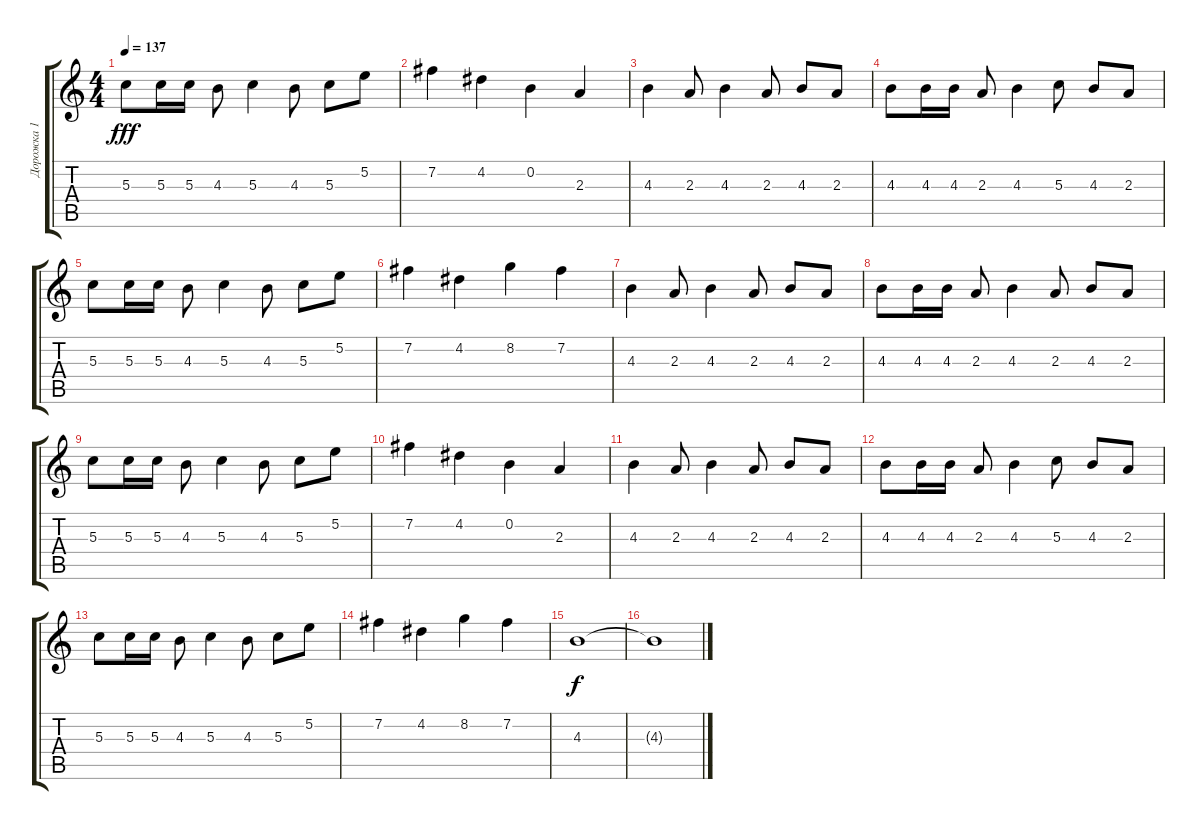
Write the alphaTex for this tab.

\track ("Дорожка 1" "Дорожка 1") {instrument distortionguitar}
\staff {score tabs}
\tuning (E4 B3 G3 D3 A2 E2) {hide}
\ts (4 4)
\tempo 137
\clef g2
\ks c
5.3.8{dy fff} 5.3.16 5.3.16 4.3.8 5.3.4 4.3.8 5.3.8 5.2.8 |
7.2.4 4.2.4 0.2.4 2.3.4 |
4.3.4 2.3.8 4.3.4 2.3.8 4.3.8 2.3.8 |
4.3.8 4.3.16 4.3.16 2.3.8 4.3.4 5.3.8 4.3.8 2.3.8 |
5.3.8 5.3.16 5.3.16 4.3.8 5.3.4 4.3.8 5.3.8 5.2.8 |
7.2.4 4.2.4 8.2.4 7.2.4 |
4.3.4 2.3.8 4.3.4 2.3.8 4.3.8 2.3.8 |
4.3.8 4.3.16 4.3.16 2.3.8 4.3.4 2.3.8 4.3.8 2.3.8 |
5.3.8 5.3.16 5.3.16 4.3.8 5.3.4 4.3.8 5.3.8 5.2.8 |
7.2.4 4.2.4 0.2.4 2.3.4 |
4.3.4 2.3.8 4.3.4 2.3.8 4.3.8 2.3.8 |
4.3.8 4.3.16 4.3.16 2.3.8 4.3.4 5.3.8 4.3.8 2.3.8 |
5.3.8 5.3.16 5.3.16 4.3.8 5.3.4 4.3.8 5.3.8 5.2.8 |
7.2.4 4.2.4 8.2.4 7.2.4 |
4.3.1{dy f} |
4.3{t}.1
